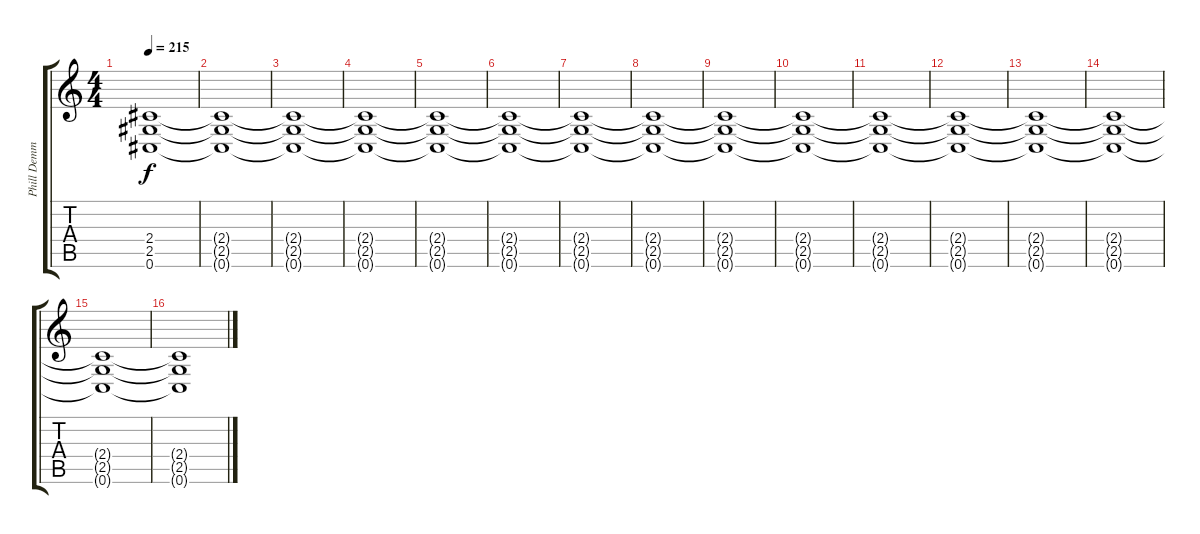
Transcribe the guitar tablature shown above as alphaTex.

\track ("Phill Demmel" "Phill Demm") {instrument distortionguitar}
\staff {score tabs}
\tuning (Db4 Ab3 E3 B2 Gb2 Db2) {hide}
\ts (4 4)
\tempo 215
\clef g2
\ks c
(2.4{t} 2.5{t} 0.6{t}).1{dy f} |
(2.4{t} 2.5{t} 0.6{t}).1 |
(2.4{t} 2.5{t} 0.6{t}).1 |
(2.4{t} 2.5{t} 0.6{t}).1 |
(2.4{t} 2.5{t} 0.6{t}).1 |
(2.4{t} 2.5{t} 0.6{t}).1 |
(2.4{t} 2.5{t} 0.6{t}).1 |
(2.4{t} 2.5{t} 0.6{t}).1 |
(2.4{t} 2.5{t} 0.6{t}).1 |
(2.4{t} 2.5{t} 0.6{t}).1 |
(2.4{t} 2.5{t} 0.6{t}).1 |
(2.4{t} 2.5{t} 0.6{t}).1 |
(2.4{t} 2.5{t} 0.6{t}).1 |
(2.4{t} 2.5{t} 0.6{t}).1 |
(2.4{t} 2.5{t} 0.6{t}).1 |
(2.4{t} 2.5{t} 0.6{t}).1
